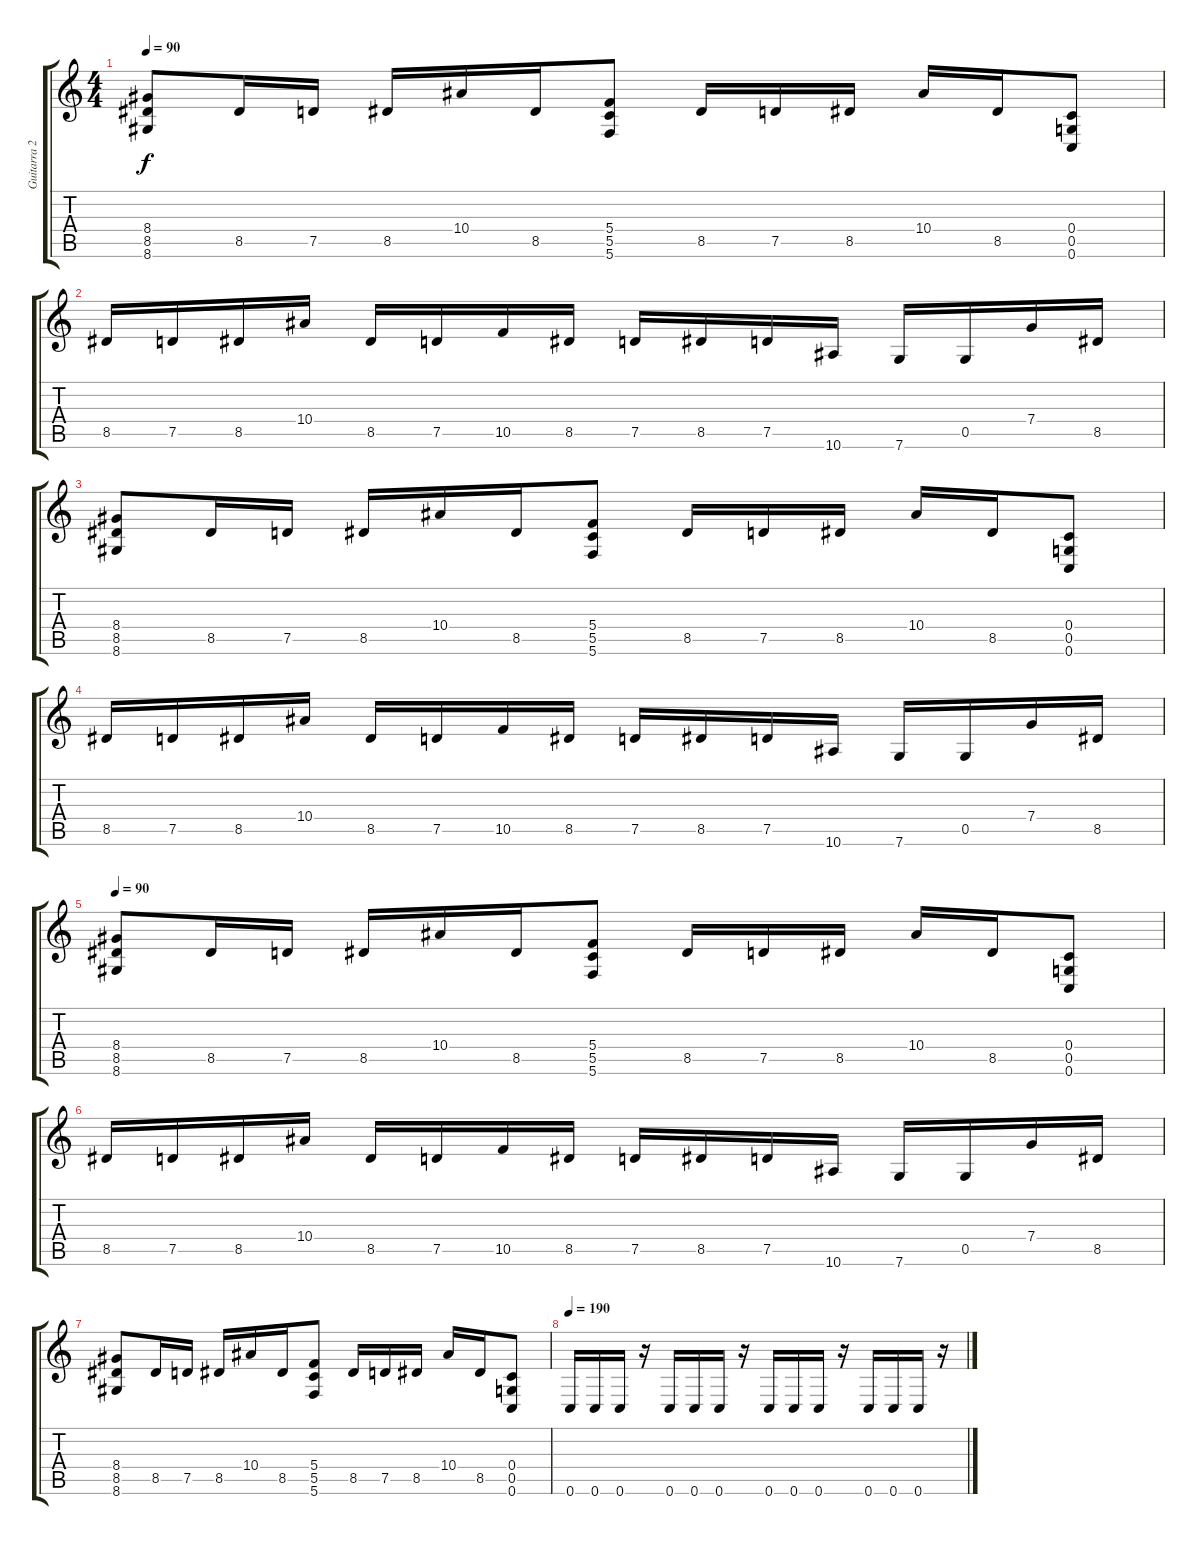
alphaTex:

\track ("Guitarra 2" "Guitarra 2") {instrument distortionguitar}
\staff {score tabs}
\tuning (D4 A3 F3 C3 G2 C2) {hide}
\ts (4 4)
\tempo 90
\clef g2
\ks c
(8.4 8.5 8.6).8{dy f} 8.5.16 7.5.16 8.5.16 10.4.16 8.5.16 (5.4 5.5 5.6).8 8.5.16 7.5.16 8.5.16 10.4.16 8.5.16 (0.4 0.5 0.6).8 |
8.5.16 7.5.16 8.5.16 10.4.16 8.5.16 7.5.16 10.5.16 8.5.16 7.5.16 8.5.16 7.5.16 10.6.16 7.6.16 0.5.16 7.4.16 8.5.16 |
(8.4 8.5 8.6).8 8.5.16 7.5.16 8.5.16 10.4.16 8.5.16 (5.4 5.5 5.6).8 8.5.16 7.5.16 8.5.16 10.4.16 8.5.16 (0.4 0.5 0.6).8 |
8.5.16 7.5.16 8.5.16 10.4.16 8.5.16 7.5.16 10.5.16 8.5.16 7.5.16 8.5.16 7.5.16 10.6.16 7.6.16 0.5.16 7.4.16 8.5.16 |
\tempo 90
(8.4 8.5 8.6).8 8.5.16 7.5.16 8.5.16 10.4.16 8.5.16 (5.4 5.5 5.6).8 8.5.16 7.5.16 8.5.16 10.4.16 8.5.16 (0.4 0.5 0.6).8 |
8.5.16 7.5.16 8.5.16 10.4.16 8.5.16 7.5.16 10.5.16 8.5.16 7.5.16 8.5.16 7.5.16 10.6.16 7.6.16 0.5.16 7.4.16 8.5.16 |
(8.4 8.5 8.6).8 8.5.16 7.5.16 8.5.16 10.4.16 8.5.16 (5.4 5.5 5.6).8 8.5.16 7.5.16 8.5.16 10.4.16 8.5.16 (0.4 0.5 0.6).8 |
\tempo 190
0.6.16 0.6.16 0.6.16 r.16 0.6.16 0.6.16 0.6.16 r.16 0.6.16 0.6.16 0.6.16 r.16 0.6.16 0.6.16 0.6.16 r.16
